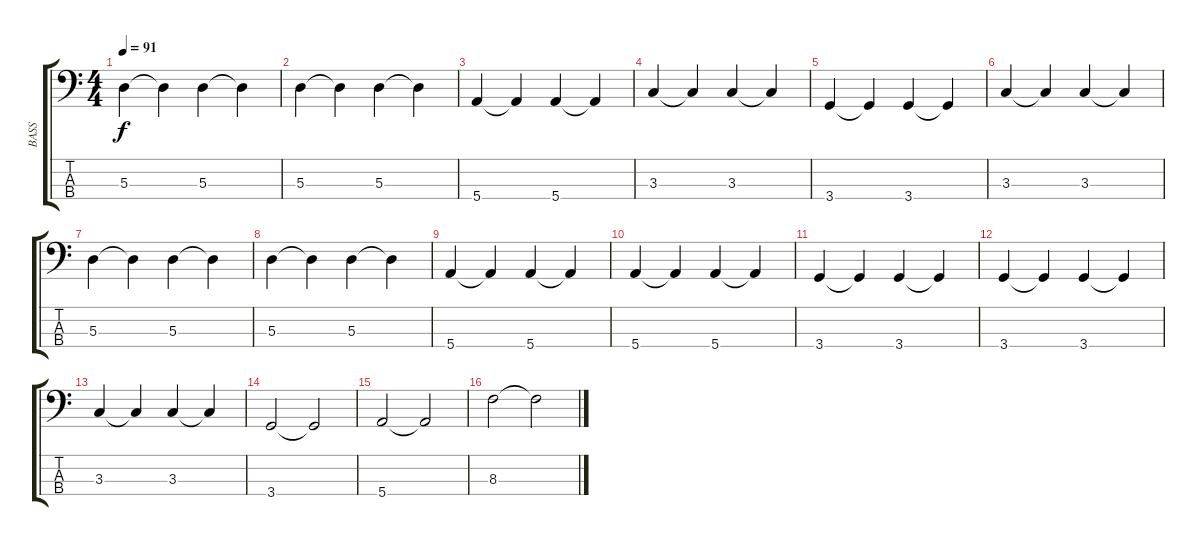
\track ("BASS" "BASS") {instrument acousticguitarnylon}
\staff {score tabs}
\tuning (G2 D2 A1 E1) {hide}
\ts (4 4)
\tempo 91
\clef f4
\ks c
5.3.4{dy f} 5.3{t}.4 5.3.4 5.3{t}.4 |
5.3.4 5.3{t}.4 5.3.4 5.3{t}.4 |
5.4.4 5.4{t}.4 5.4.4 5.4{t}.4 |
3.3.4 3.3{t}.4 3.3.4 3.3{t}.4 |
3.4.4 3.4{t}.4 3.4.4 3.4{t}.4 |
3.3.4 3.3{t}.4 3.3.4 3.3{t}.4 |
5.3.4 5.3{t}.4 5.3.4 5.3{t}.4 |
5.3.4 5.3{t}.4 5.3.4 5.3{t}.4 |
5.4.4 5.4{t}.4 5.4.4 5.4{t}.4 |
5.4.4 5.4{t}.4 5.4.4 5.4{t}.4 |
3.4.4 3.4{t}.4 3.4.4 3.4{t}.4 |
3.4.4 3.4{t}.4 3.4.4 3.4{t}.4 |
3.3.4 3.3{t}.4 3.3.4 3.3{t}.4 |
3.4.2 3.4{t}.2 |
5.4.2 5.4{t}.2 |
8.3.2 8.3{t}.2
